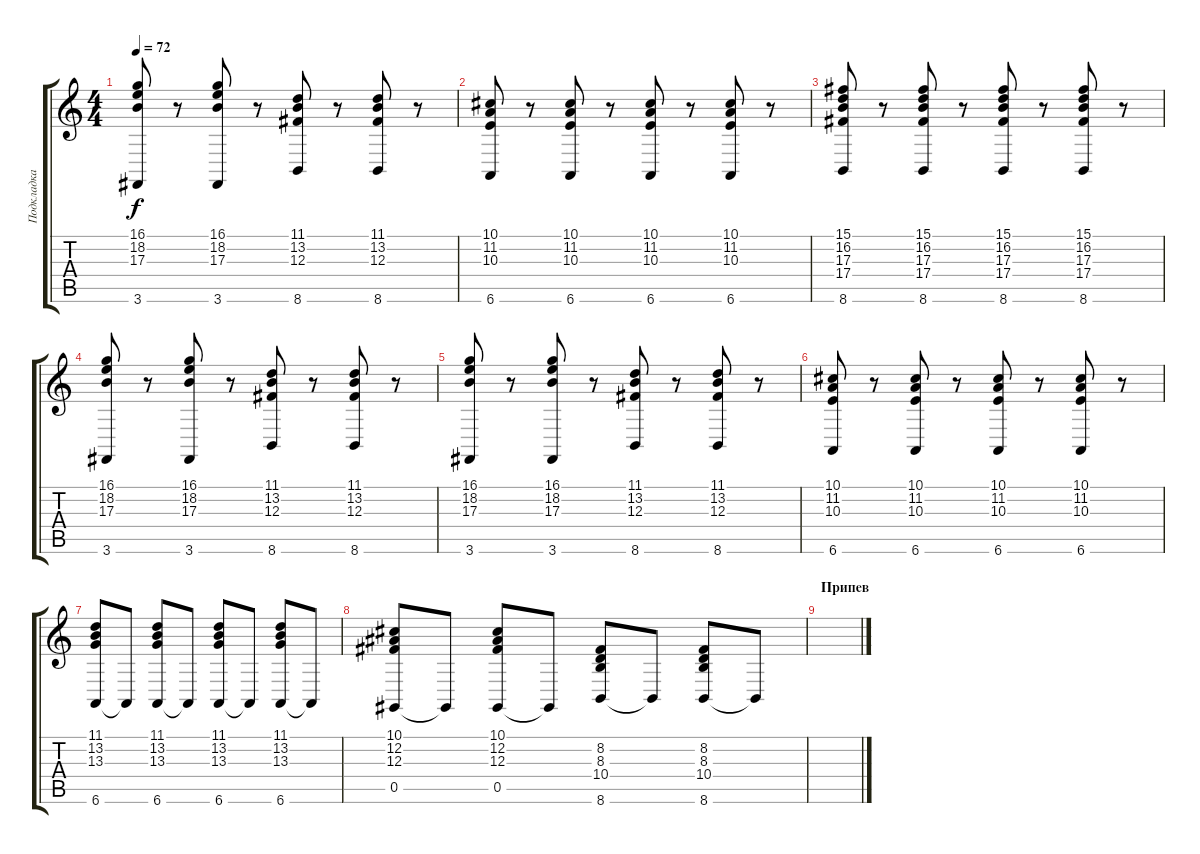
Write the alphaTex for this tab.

\track ("Подкладка" "Подкладка") {instrument pad2warm}
\staff {score tabs}
\tuning (Eb4 Bb3 Gb3 Db3 Ab2 Eb2) {hide}
\ts (4 4)
\tempo 72
\clef g2
\ks c
(16.1 18.2 17.3 3.6).8{dy f} r.8 (16.1 18.2 17.3 3.6).8 r.8 (11.1 13.2 12.3 8.6).8 r.8 (11.1 13.2 12.3 8.6).8 r.8 |
(10.1 11.2 10.3 6.6).8 r.8 (10.1 11.2 10.3 6.6).8 r.8 (10.1 11.2 10.3 6.6).8 r.8 (10.1 11.2 10.3 6.6).8 r.8 |
(15.1 16.2 17.3 17.4 8.6).8 r.8 (15.1 16.2 17.3 17.4 8.6).8 r.8 (15.1 16.2 17.3 17.4 8.6).8 r.8 (15.1 16.2 17.3 17.4 8.6).8 r.8 |
(16.1 18.2 17.3 3.6).8 r.8 (16.1 18.2 17.3 3.6).8 r.8 (11.1 13.2 12.3 8.6).8 r.8 (11.1 13.2 12.3 8.6).8 r.8 |
(16.1 18.2 17.3 3.6).8 r.8 (16.1 18.2 17.3 3.6).8 r.8 (11.1 13.2 12.3 8.6).8 r.8 (11.1 13.2 12.3 8.6).8 r.8 |
(10.1 11.2 10.3 6.6).8 r.8 (10.1 11.2 10.3 6.6).8 r.8 (10.1 11.2 10.3 6.6).8 r.8 (10.1 11.2 10.3 6.6).8 r.8 |
(11.1 13.2 13.3 6.6).8 6.6{t}.8 (11.1 13.2 13.3 6.6).8 6.6{t}.8 (11.1 13.2 13.3 6.6).8 6.6{t}.8 (11.1 13.2 13.3 6.6).8 6.6{t}.8 |
(10.1 12.2 12.3 0.5).8 0.5{t}.8 (10.1 12.2 12.3 0.5).8 0.5{t}.8 (8.2 8.3 10.4 8.6).8 8.6{t}.8 (8.2 8.3 10.4 8.6).8 8.6{t}.8 |
\section ("" "Припев")
